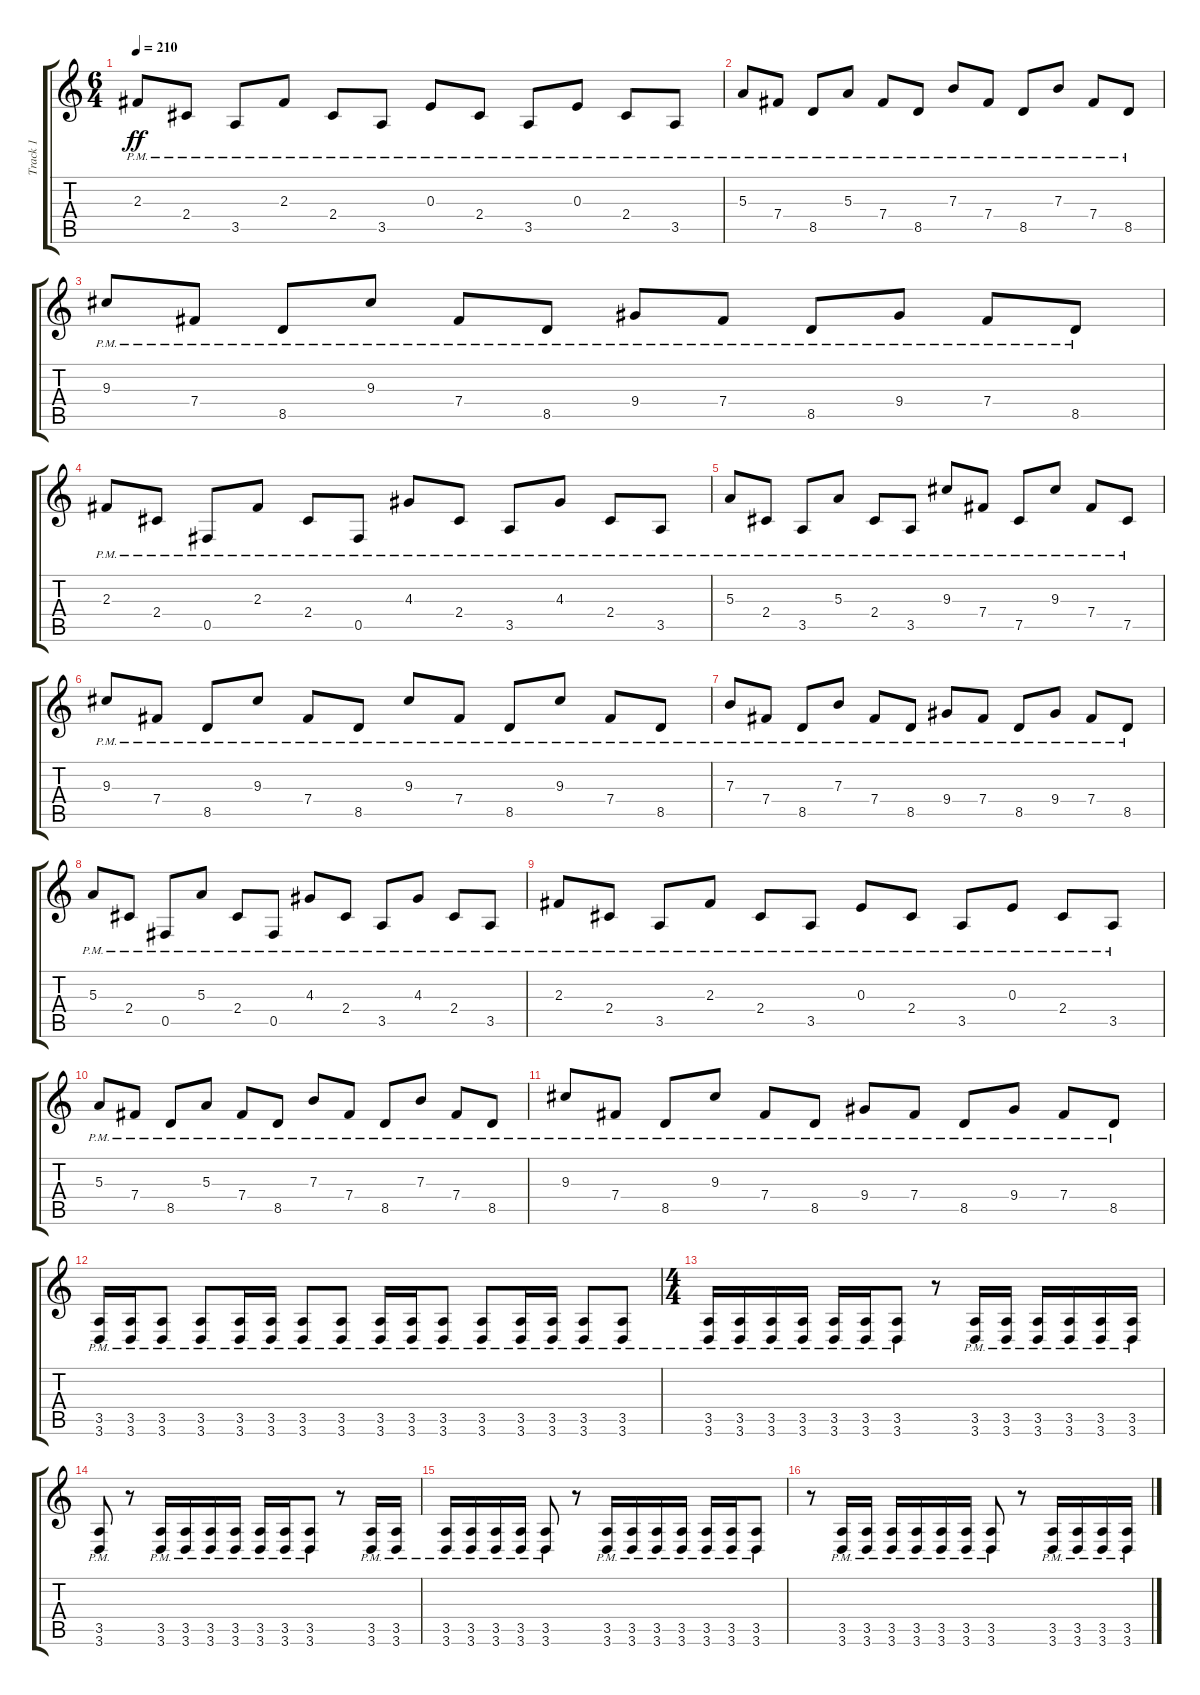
\track ("Track 1" "Track 1") {instrument distortionguitar}
\staff {score tabs}
\tuning (Db4 Ab3 E3 B2 Gb2 B1) {hide}
\ts (6 4)
\tempo 210
\clef g2
\ks c
2.3{pm}.8{dy ff} 2.4{pm}.8 3.5{pm}.8 2.3{pm}.8 2.4{pm}.8 3.5{pm}.8 0.3{pm}.8 2.4{pm}.8 3.5{pm}.8 0.3{pm}.8 2.4{pm}.8 3.5{pm}.8 |
5.3{pm}.8 7.4{pm}.8 8.5{pm}.8 5.3{pm}.8 7.4{pm}.8 8.5{pm}.8 7.3{pm}.8 7.4{pm}.8 8.5{pm}.8 7.3{pm}.8 7.4{pm}.8 8.5{pm}.8 |
9.3{pm}.8 7.4{pm}.8 8.5{pm}.8 9.3{pm}.8 7.4{pm}.8 8.5{pm}.8 9.4{pm}.8 7.4{pm}.8 8.5{pm}.8 9.4{pm}.8 7.4{pm}.8 8.5{pm}.8 |
2.3{pm}.8 2.4{pm}.8 0.5{pm}.8 2.3{pm}.8 2.4{pm}.8 0.5{pm}.8 4.3{pm}.8 2.4{pm}.8 3.5{pm}.8 4.3{pm}.8 2.4{pm}.8 3.5{pm}.8 |
5.3{pm}.8 2.4{pm}.8 3.5{pm}.8 5.3{pm}.8 2.4{pm}.8 3.5{pm}.8 9.3{pm}.8 7.4{pm}.8 7.5{pm}.8 9.3{pm}.8 7.4{pm}.8 7.5{pm}.8 |
9.3{pm}.8 7.4{pm}.8 8.5{pm}.8 9.3{pm}.8 7.4{pm}.8 8.5{pm}.8 9.3{pm}.8 7.4{pm}.8 8.5{pm}.8 9.3{pm}.8 7.4{pm}.8 8.5{pm}.8 |
7.3{pm}.8 7.4{pm}.8 8.5{pm}.8 7.3{pm}.8 7.4{pm}.8 8.5{pm}.8 9.4{pm}.8 7.4{pm}.8 8.5{pm}.8 9.4{pm}.8 7.4{pm}.8 8.5{pm}.8 |
5.3{pm}.8 2.4{pm}.8 0.5{pm}.8 5.3{pm}.8 2.4{pm}.8 0.5{pm}.8 4.3{pm}.8 2.4{pm}.8 3.5{pm}.8 4.3{pm}.8 2.4{pm}.8 3.5{pm}.8 |
2.3{pm}.8 2.4{pm}.8 3.5{pm}.8 2.3{pm}.8 2.4{pm}.8 3.5{pm}.8 0.3{pm}.8 2.4{pm}.8 3.5{pm}.8 0.3{pm}.8 2.4{pm}.8 3.5{pm}.8 |
5.3{pm}.8 7.4{pm}.8 8.5{pm}.8 5.3{pm}.8 7.4{pm}.8 8.5{pm}.8 7.3{pm}.8 7.4{pm}.8 8.5{pm}.8 7.3{pm}.8 7.4{pm}.8 8.5{pm}.8 |
9.3{pm}.8 7.4{pm}.8 8.5{pm}.8 9.3{pm}.8 7.4{pm}.8 8.5{pm}.8 9.4{pm}.8 7.4{pm}.8 8.5{pm}.8 9.4{pm}.8 7.4{pm}.8 8.5{pm}.8 |
(3.5{pm} 3.6{pm}).16 (3.5{pm} 3.6{pm}).16 (3.5{pm} 3.6{pm}).8 (3.5{pm} 3.6{pm}).8 (3.5{pm} 3.6{pm}).16 (3.5{pm} 3.6{pm}).16 (3.5{pm} 3.6{pm}).8 (3.5{pm} 3.6{pm}).8 (3.5{pm} 3.6{pm}).16 (3.5{pm} 3.6{pm}).16 (3.5{pm} 3.6{pm}).8 (3.5{pm} 3.6{pm}).8 (3.5{pm} 3.6{pm}).16 (3.5{pm} 3.6{pm}).16 (3.5{pm} 3.6{pm}).8 (3.5{pm} 3.6{pm}).8 |
\ts (4 4)
(3.5{pm} 3.6{pm}).16 (3.5{pm} 3.6{pm}).16 (3.5{pm} 3.6{pm}).16 (3.5{pm} 3.6{pm}).16 (3.5{pm} 3.6{pm}).16 (3.5{pm} 3.6{pm}).16 (3.5{pm} 3.6{pm}).8 r.8 (3.5{pm} 3.6{pm}).16 (3.5{pm} 3.6{pm}).16 (3.5{pm} 3.6{pm}).16 (3.5{pm} 3.6{pm}).16 (3.5{pm} 3.6{pm}).16 (3.5{pm} 3.6{pm}).16 |
(3.5{pm} 3.6{pm}).8 r.8 (3.5{pm} 3.6{pm}).16 (3.5{pm} 3.6{pm}).16 (3.5{pm} 3.6{pm}).16 (3.5{pm} 3.6{pm}).16 (3.5{pm} 3.6{pm}).16 (3.5{pm} 3.6{pm}).16 (3.5{pm} 3.6{pm}).8 r.8 (3.5{pm} 3.6{pm}).16 (3.5{pm} 3.6{pm}).16 |
(3.5{pm} 3.6{pm}).16 (3.5{pm} 3.6{pm}).16 (3.5{pm} 3.6{pm}).16 (3.5{pm} 3.6{pm}).16 (3.5{pm} 3.6{pm}).8 r.8 (3.5{pm} 3.6{pm}).16 (3.5{pm} 3.6{pm}).16 (3.5{pm} 3.6{pm}).16 (3.5{pm} 3.6{pm}).16 (3.5{pm} 3.6{pm}).16 (3.5{pm} 3.6{pm}).16 (3.5{pm} 3.6{pm}).8 |
r.8 (3.5{pm} 3.6{pm}).16 (3.5{pm} 3.6{pm}).16 (3.5{pm} 3.6{pm}).16 (3.5{pm} 3.6{pm}).16 (3.5{pm} 3.6{pm}).16 (3.5{pm} 3.6{pm}).16 (3.5{pm} 3.6{pm}).8 r.8 (3.5{pm} 3.6{pm}).16 (3.5{pm} 3.6{pm}).16 (3.5{pm} 3.6{pm}).16 (3.5{pm} 3.6{pm}).16
